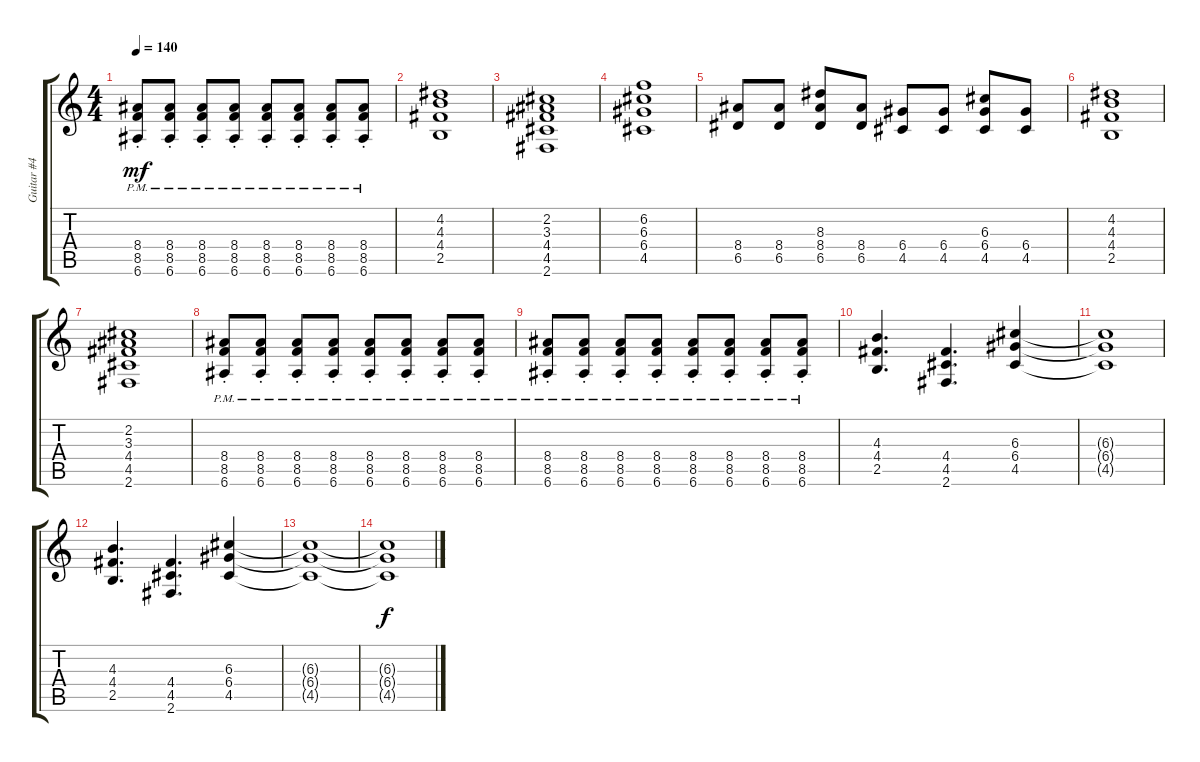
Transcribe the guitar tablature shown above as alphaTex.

\track ("Guitar #4" "Guitar #4") {instrument distortionguitar}
\staff {score tabs}
\tuning (E4 B3 G3 D3 A2 E2) {hide}
\ts (4 4)
\tempo 140
\clef g2
\ks c
(8.4{pm st} 8.5{pm st} 6.6{pm st}).8{dy mf} (8.4{pm st} 8.5{pm st} 6.6{pm st}).8 (8.4{pm st} 8.5{pm st} 6.6{pm st}).8 (8.4{pm st} 8.5{pm st} 6.6{pm st}).8 (8.4{pm st} 8.5{pm st} 6.6{pm st}).8 (8.4{pm st} 8.5{pm st} 6.6{pm st}).8 (8.4{pm st} 8.5{pm st} 6.6{pm st}).8 (8.4{pm st} 8.5{pm st} 6.6{pm st}).8 |
(4.2 4.3 4.4 2.5).1 |
(2.2 3.3 4.4 4.5 2.6).1 |
(6.2 6.3 6.4 4.5).1 |
(8.4 6.5).8 (8.4 6.5).8 (8.3 8.4 6.5).8 (8.4 6.5).8 (6.4 4.5).8 (6.4 4.5).8 (6.3 6.4 4.5).8 (6.4 4.5).8 |
(4.2 4.3 4.4 2.5).1 |
(2.2 3.3 4.4 4.5 2.6).1 |
(8.4{pm st} 8.5{pm st} 6.6{pm st}).8 (8.4{pm st} 8.5{pm st} 6.6{pm st}).8 (8.4{pm st} 8.5{pm st} 6.6{pm st}).8 (8.4{pm st} 8.5{pm st} 6.6{pm st}).8 (8.4{pm st} 8.5{pm st} 6.6{pm st}).8 (8.4{pm st} 8.5{pm st} 6.6{pm st}).8 (8.4{pm st} 8.5{pm st} 6.6{pm st}).8 (8.4{pm st} 8.5{pm st} 6.6{pm st}).8 |
(8.4{pm st} 8.5{pm st} 6.6{pm st}).8 (8.4{pm st} 8.5{pm st} 6.6{pm st}).8 (8.4{pm st} 8.5{pm st} 6.6{pm st}).8 (8.4{pm st} 8.5{pm st} 6.6{pm st}).8 (8.4{pm st} 8.5{pm st} 6.6{pm st}).8 (8.4{pm st} 8.5{pm st} 6.6{pm st}).8 (8.4{pm st} 8.5{pm st} 6.6{pm st}).8 (8.4{pm st} 8.5{pm st} 6.6{pm st}).8 |
(4.3 4.4 2.5).4{d} (4.4 4.5 2.6).4{d} (6.3 6.4 4.5).4 |
(6.3{t} 6.4{t} 4.5{t}).1 |
(4.3 4.4 2.5).4{d} (4.4 4.5 2.6).4{d} (6.3 6.4 4.5).4 |
(6.3{t} 6.4{t} 4.5{t}).1 |
(6.3{t} 6.4{t} 4.5{t}).1{dy f}
